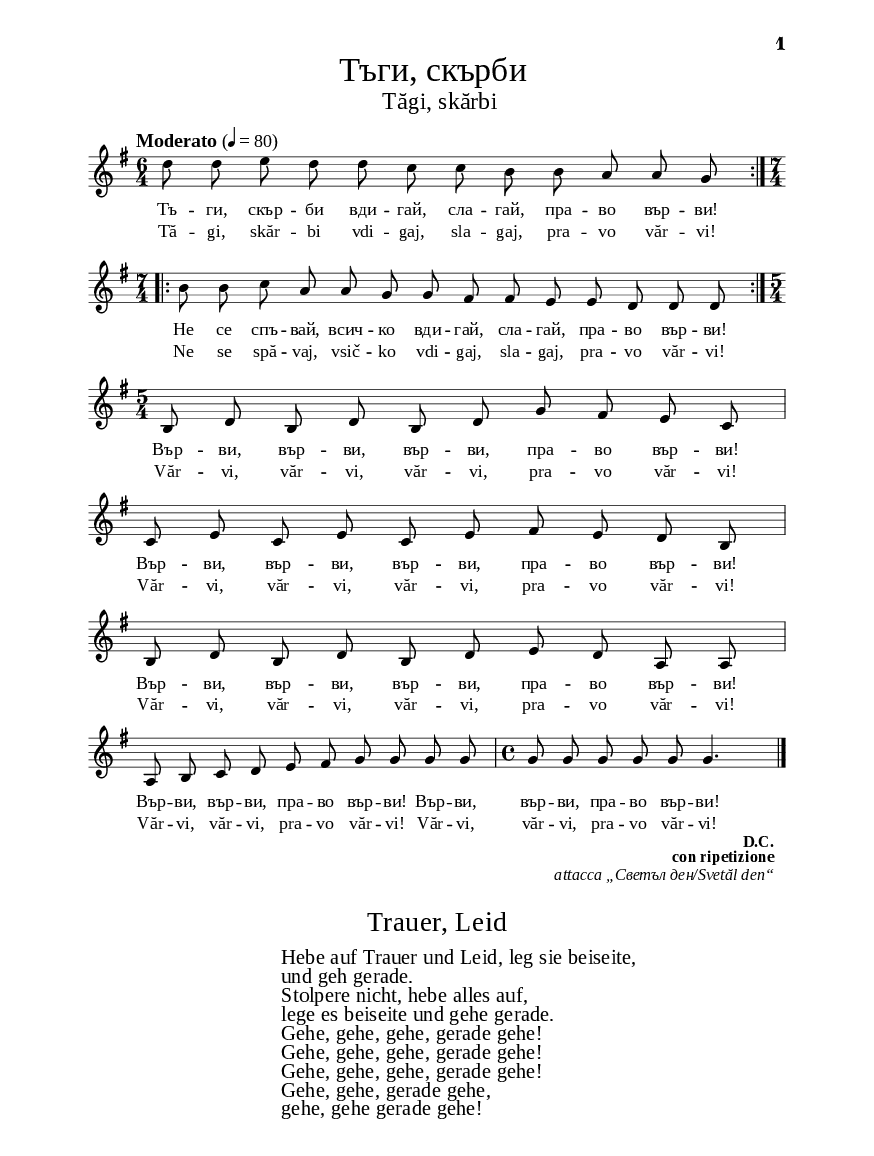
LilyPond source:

\version "2.24.3"

% include paper part and global functions
\include "include/globals.ily"

\bookpart {
  \label #'ref089
  \tocItem \markup "Тъги, скърби – Tăgi, skărbi "
  \include "include/bookpart-paper.ily"
  \score {
    \include "include/score-layout.ily"

    \new Voice \absolute  {
      \clef treble
      \key g \major
      \time 6/4
      \tempoFunc "Moderato" 4 "80"
      \override Staff.BarLine.gap = 0.5
      \autoBeamOff


      d''8 d'' e'' d'' d''8 c'' c'' b' b'8 a' a' g' | \bar ":.|.:" \break


      \time 7/4 b' b' c'' a' a' g' g' fis' fis' e' e' d' d' d' | \bar ":|."

      \time 5/4 b d' b d' b d'

      g' fis' e' c' | \break

      c' e' c' e'  c' e' fis' e' d' b  |  \break

      b d' b d' b d' e' d' a a | \break
      a b c' d' e' fis' g' g' g' g' |
      \time 4/4  g' g' g' g' g' g'4.  |  \bar "|."

    }
    \addlyrics {
      Тъ -- ги, скър -- би вди  -- гай, сла  -- гай,

      пра  --  во вър -- ви!

      Не се спъ -- вай, всич -- ко вди -- гай,

      сла -- гай, пра -- во вър -- ви!

      Вър -- ви, вър -- ви, вър -- ви, пра -- во вър -- ви!

      Вър -- ви, вър -- ви, вър -- ви, пра -- во вър -- ви!

      Вър -- ви, вър -- ви, вър -- ви, пра -- во вър -- ви!

      Вър -- ви, вър -- ви, пра -- во вър -- ви!

      Вър -- ви, вър -- ви, пра -- во вър -- ви!
    }

    \addlyrics {
      Tă -- gi, skăr -- bi vdi  -- gaj, sla  -- gaj,

      pra  --  vo văr -- vi!

      Ne se spă -- vaj, vsič -- ko vdi -- gaj,

      sla -- gaj, pra -- vo văr -- vi!

      Văr -- vi, văr -- vi, văr -- vi, pra -- vo văr -- vi!

      Văr -- vi, văr -- vi, văr -- vi, pra -- vo văr -- vi!

      Văr -- vi, văr -- vi, văr -- vi, pra -- vo văr -- vi!

      Văr -- vi, văr -- vi, pra -- vo văr -- vi!

      Văr -- vi, văr -- vi, pra -- vo văr -- vi!
    }

    \header {
      title = \titleFunc "Тъги, скърби "" Tăgi, skărbi"
    }

    \midi{}

  } % score

  \markup \dc-two "D.C." " con ripetizione"
  \markup \italic \dc-one-nobold "attacca „Светъл ден/Svetăl den“"
  %


  \markup \empty-one
  % include foreign translation(s) of the song
  \version "2.24.4"

\markup \fill-line { \fontsize #deTitleFontSize "Trauer, Leid" }
\markup \null
\markup \null

\markup \abs-fontsize #10 {

   \hspace #25
  \override #`(baseline-skip . ,deCoupletBaselineSkip)
  \column {
	   
\line { " "Hebe auf Trauer und Leid, leg sie beiseite, }

  \line { " "und geh gerade.}

  \line { " "Stolpere nicht, hebe alles auf, }
  
  \line { " "lege es beiseite und gehe gerade.}

  \line { " "Gehe, gehe, gehe, gerade gehe!}

  \line { " "Gehe, gehe, gehe, gerade gehe!}

  \line { " "Gehe, gehe, gehe, gerade gehe!}

  \line { " "Gehe, gehe, gerade gehe,}

  \line { " "gehe, gehe gerade gehe!}


  
    }
}


} % bookpart
